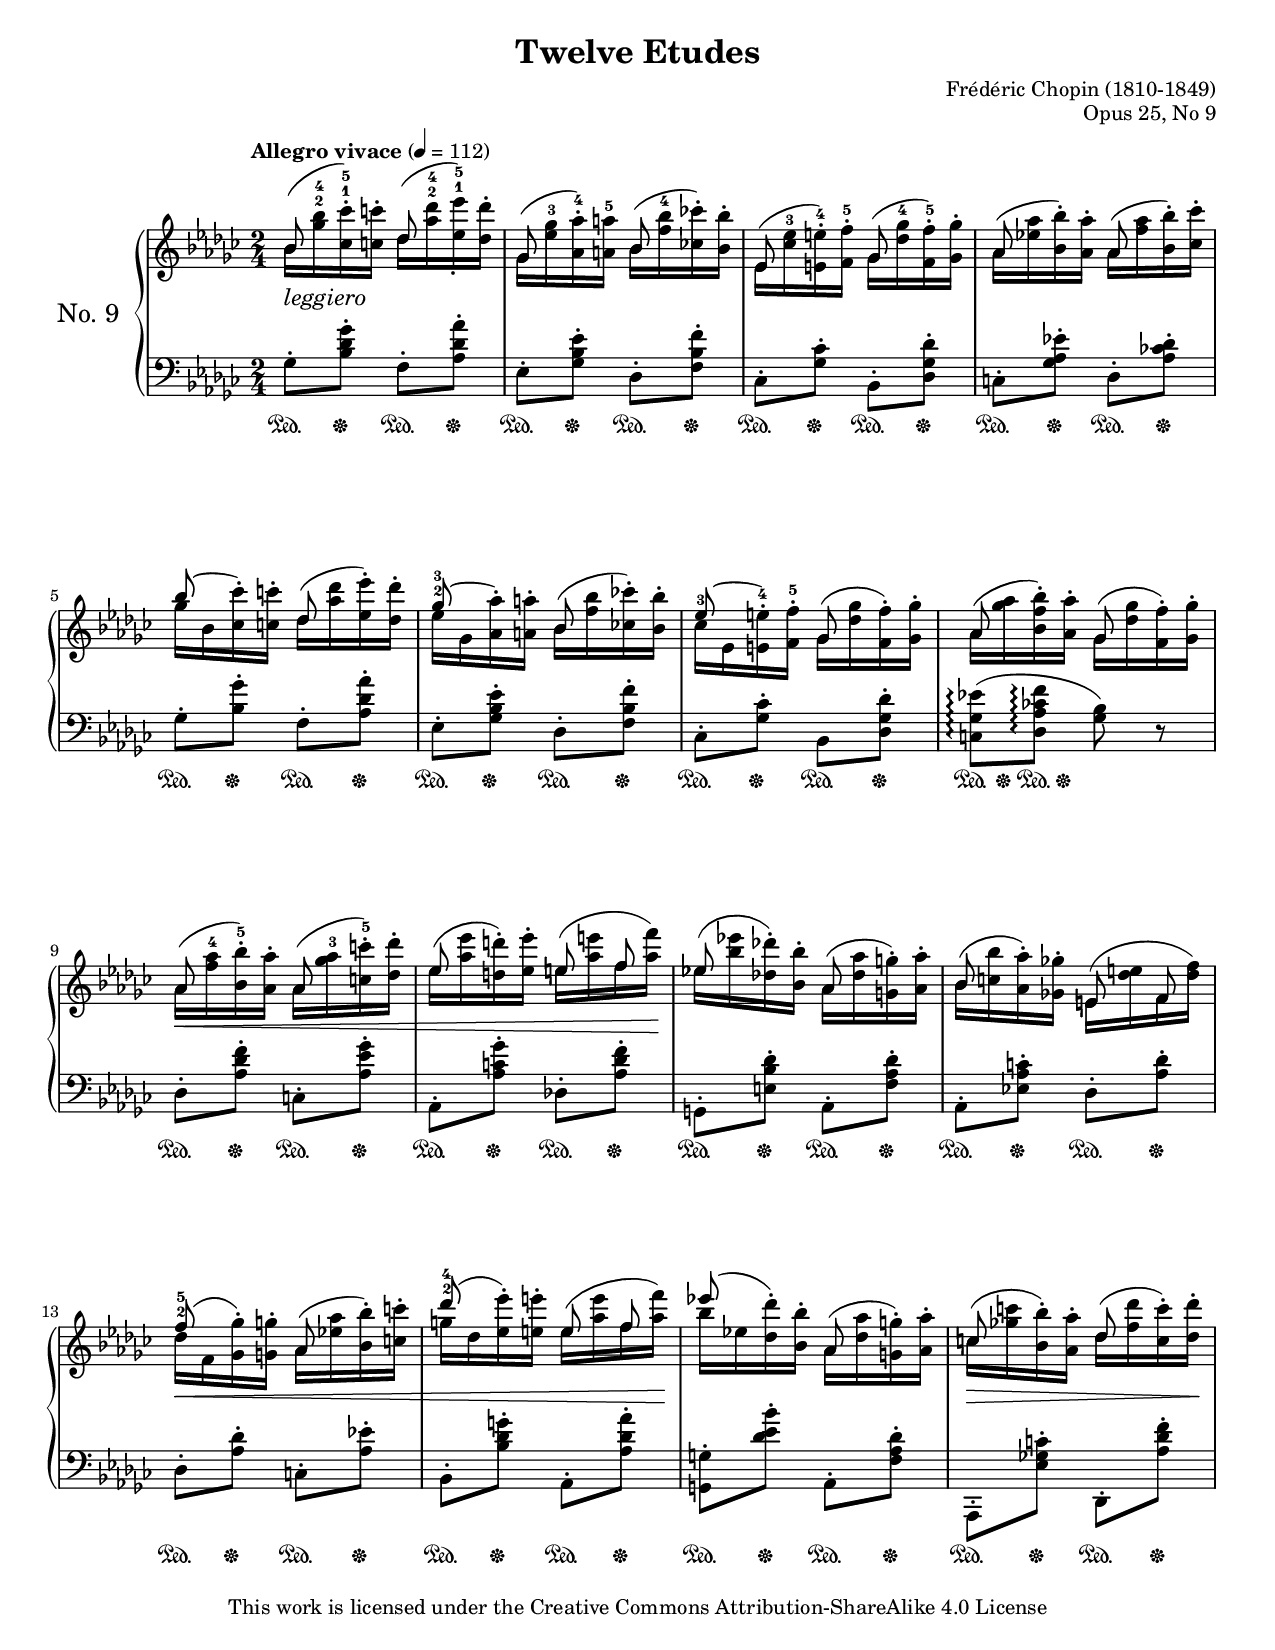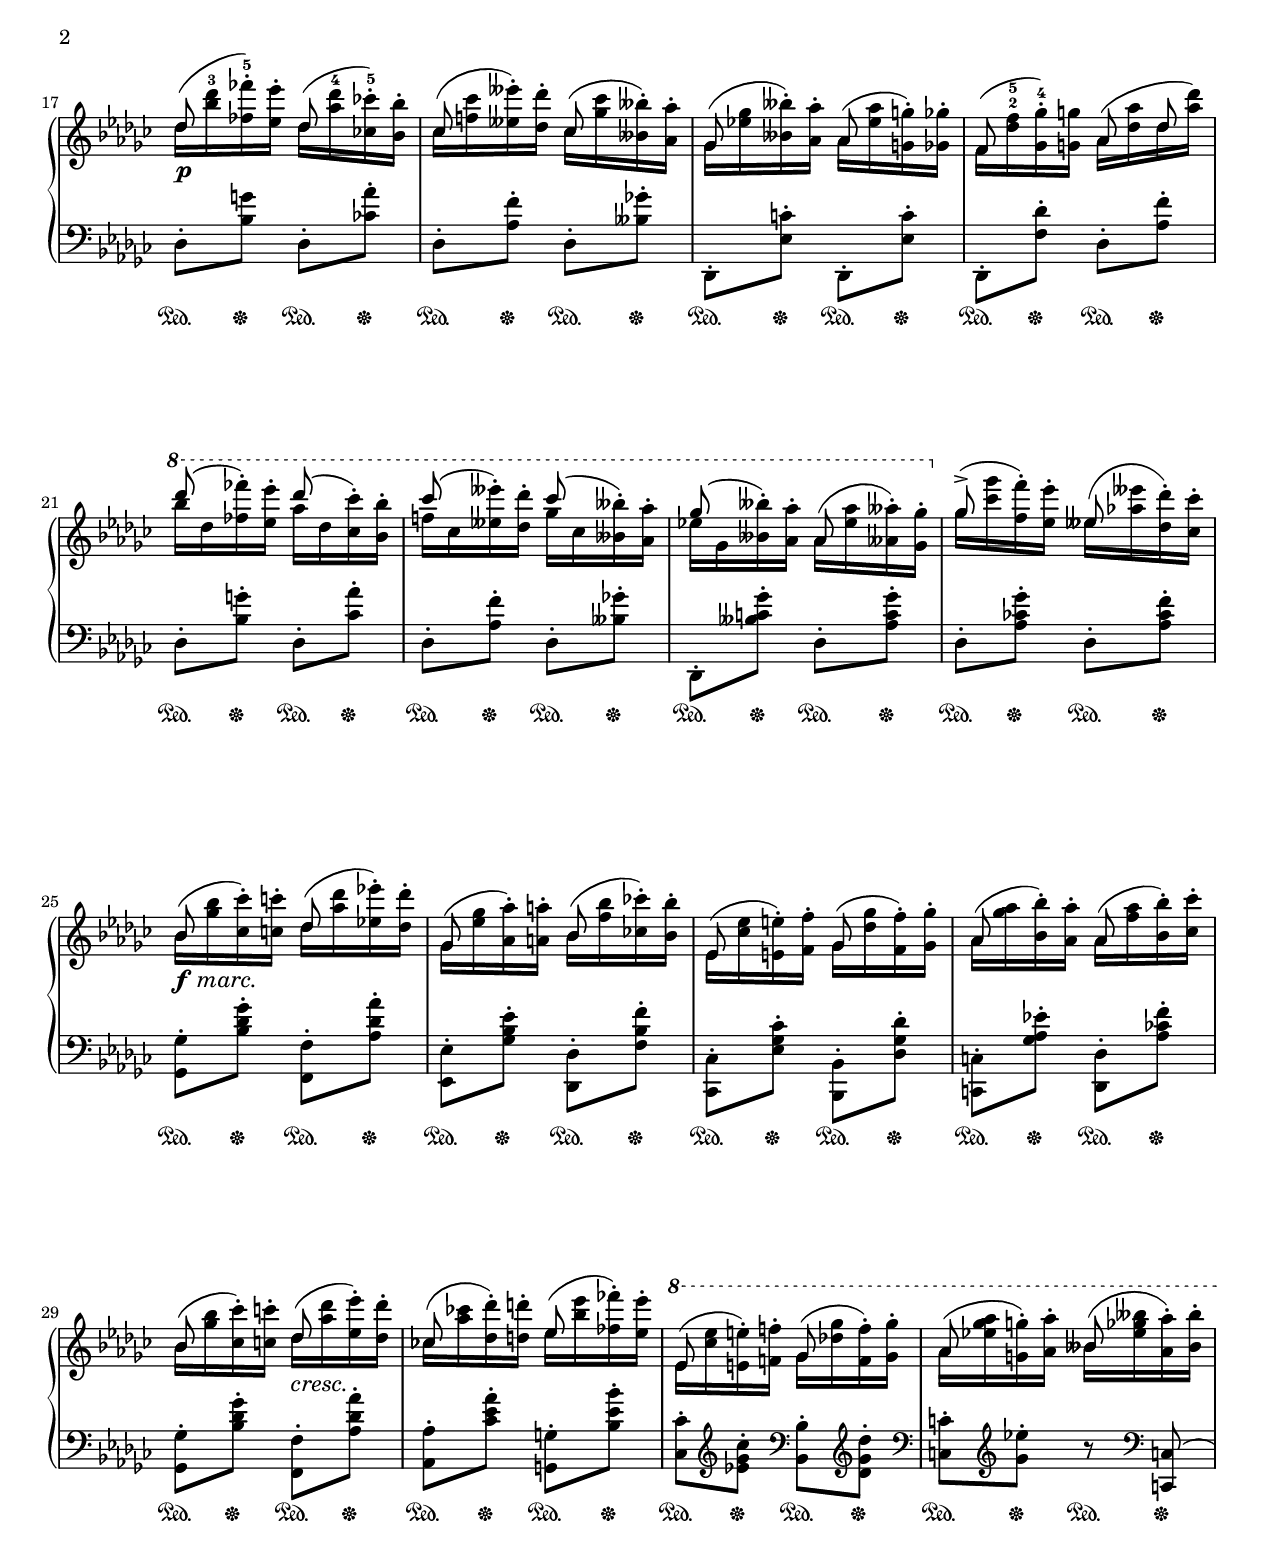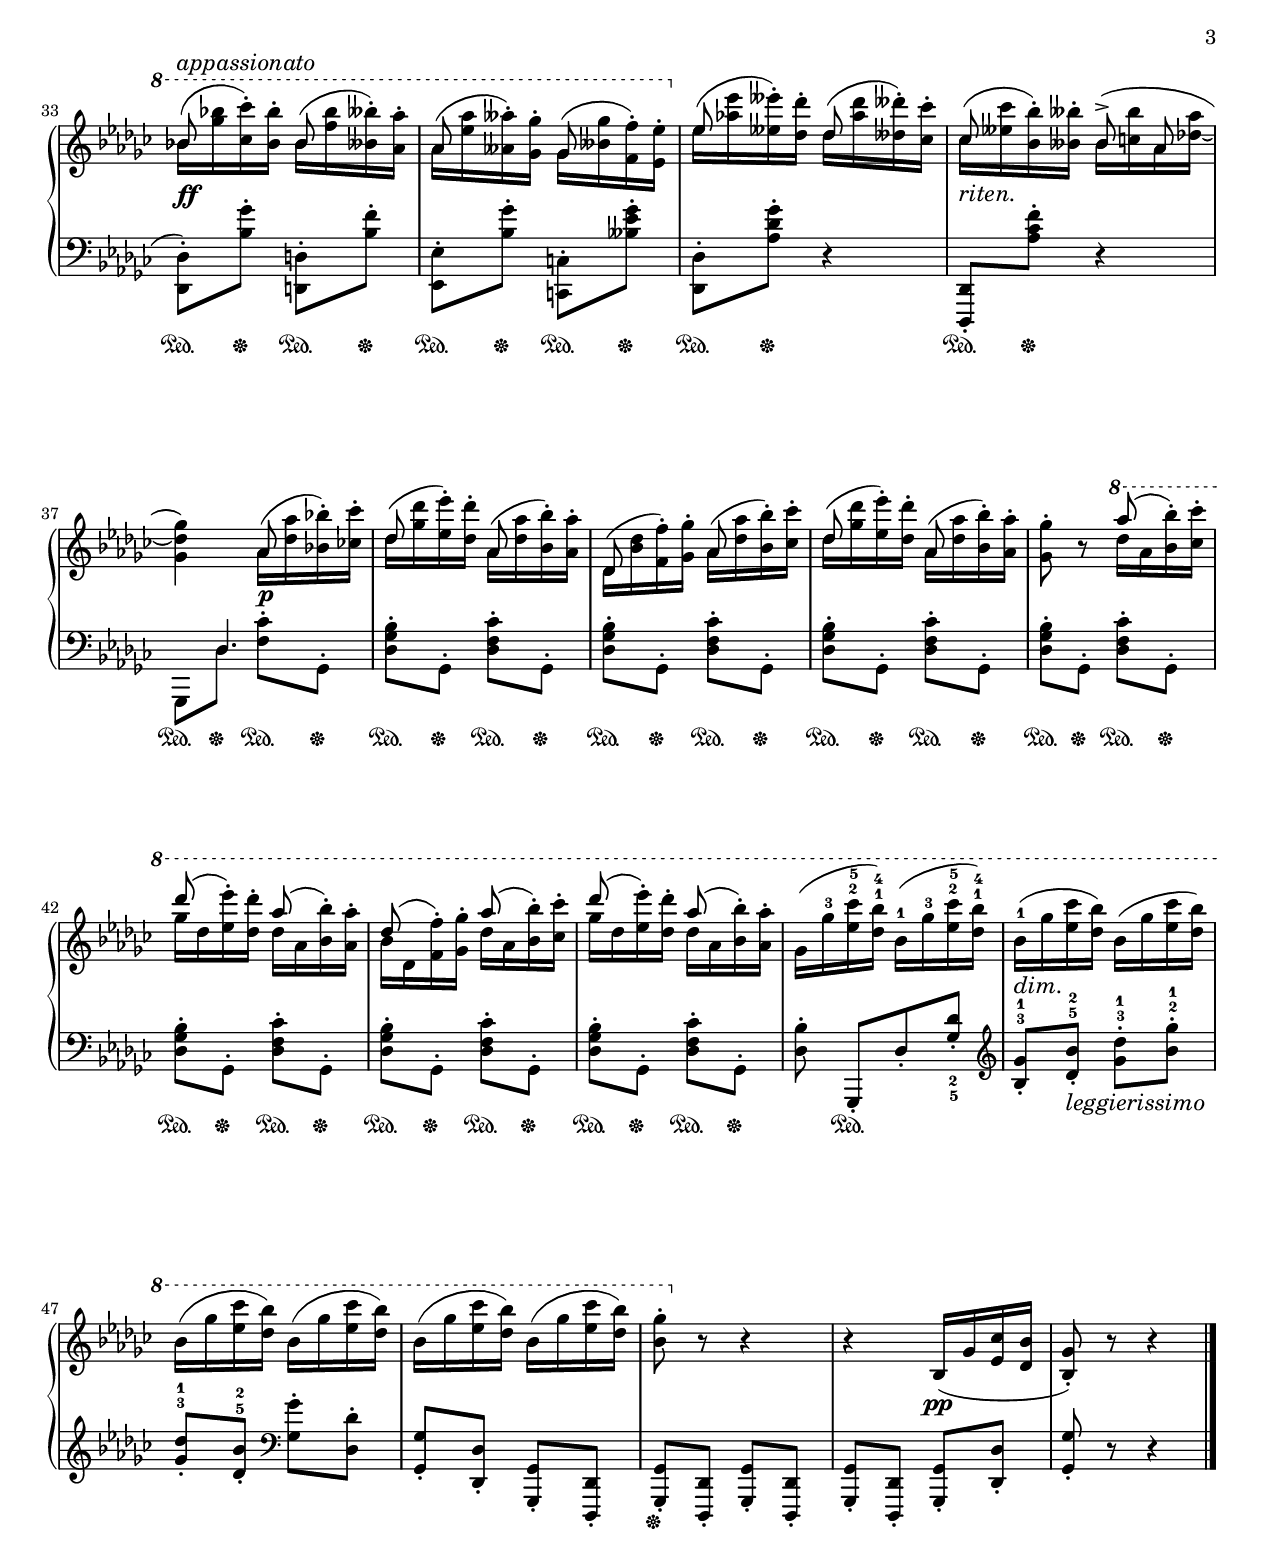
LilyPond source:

\version "2.24.0"
\language "english"

\include "includes/header-paper.ily"
%...+....1....+....2....+....3....+....4....+....5....+....6....+....7....+....
\version "2.24.0"

\include "global-variables.ily"

%%% Positions and shapes %%%

slurShapeA = \shape #'((0 . 1.5) (0 . 1) (0 . 0) (0 . 0)) \etc
slurShapeB = \shape #'((0 . 1.5) (0 . 1) (0 . 0) (0 . 0)) \etc
slurShapeC = \shape #'((1.5 . 2) (0.75 . 1) (0 . 0) (0 . 0)) \etc
slurShapeD = \shape #'((0 . 1.5) (0 . 1) (0 . 0) (0 . 0)) \etc
slurShapeE = \shape #'((1.5 . 2) (0.75 . 1) (0 . 0) (0 . 0)) \etc
slurShapeF = \shape #'((0 . 1.5) (0 . 1) (0 . 0.25) (0 . 0.25)) \etc
slurShapeG = \shape #'((1.5 . 2) (0.75 . 1) (0 . 0) (0 . 0)) \etc
slurShapeH = \shape #'((0 . 1.5) (0 . 0.75) (0 . 0.25) (0 . 0)) \etc
slurShapeI = \shape #'((0 . 1.5) (0 . 0.75) (0 . 0.25) (0 . 0)) \etc
slurShapeJ = \shape #'((0 . 1.5) (0 . 0.75) (0 . 0.25) (0 . 0)) \etc
slurShapeK = \shape #'((0 . 2.5) (0.25 . 0.25) (0 . -0.25) (0 . 0)) \etc
slurShapeL = \shape #'((0 . 1.5) (0 . 0.75) (0 . 0.25) (0 . 0)) \etc
slurShapeM = \shape #'((0 . 1) (0 . 0.5) (0 . 0) (0 . 0)) \etc
slurShapeN = \shape #'((0 . 0.75) (0 . 0.25) (0 . 0) (0 . 0)) \etc
slurShapeO = \shape #'((0 . 2.25) (0.25 . 0.75) (0 . -0.5) (0 . 0)) \etc
slurShapeP = \shape #'((1.5 . 2) (1.5 . 1.5) (0 . 1) (0 . 0)) \etc
slurShapeQ = \shape #'((0 . 1.5) (0 . 1.25) (0 . 0.25) (0 . 0)) \etc
slurShapeR = \shape #'((1.5 . 3) (1.5 . 2) (0 . 1) (0 . 0)) \etc
slurShapeS = \shape #'((1.5 . 3) (1.5 . 2) (0 . 1) (0 . 0)) \etc
slurShapeT = \shape #'((0 . 1) (0 . 0.25) (0 . 0) (0 . 0)) \etc
slurShapeU = \shape #'((0 . 1.5) (0 . 0.5) (0 . 0) (0 . 0)) \etc
slurShapeV = \shape #'((0 . 1.25) (0 . 0.25) (0 . 0) (0 . 0)) \etc
slurShapeW = \shape #'((0 . -1) (0 . -0.5) (0 . 0) (0 . 0.25)) \etc
slurShapeX = \shape #'((0 . -0.5) (0 . 0) (0 . 0) (0 . 0.25)) \etc
slurShapeY = \shape #'((0 . 2) (0 . 2.5) (0 . 1) (0 . 0)) \etc
slurShapeZ = \shape #'((0 . 1.5) (0 . 0.5) (0 . 0) (0 . 0)) \etc
slurShapeAA = \shape #'((0 . 0.75) (0 . 1.5) (0 . 1) (0 . 0)) \etc
slurShapeAB = \shape #'((0 . 0.75) (0 . 0) (0 . 0) (0 . 0)) \etc
slurShapeAC = \shape #'((0 . 1) (0 . 0.5) (0 . 0) (0 . 0)) \etc
slurShapeAD = \shape #'((1.5 . 2.25) (1 . 1.25) (0 . 0.5) (0 . 0)) \etc
slurShapeAF = \shape #'((1.5 . 2.25) (1 . 1.25) (0 . 0.5) (0 . 0)) \etc
slurShapeAG = \shape #'((1.5 . 3) (1 . 2) (0 . 0.75) (0 . 0)) \etc
slurShapeAH = \shape #'((1.5 . 2.25) (1 . 1.25) (0 . 0.5) (0 . 0)) \etc
slurShapeAI = \shape #'((1.5 . 3) (1 . 2) (0 . 0.75) (0 . 0)) \etc
slurShapeAJ = \shape #'((0 . 1) (0 . 1) (0 . 1) (0 . 0)) \etc
slurShapeAK = \shape #'((0 . 2) (0.5 . 1) (0 . 0) (0 . 0)) \etc
slurShapeAL = \shape #'((0 . 1) (0 . 1) (0 . 1) (0 . 0)) \etc
slurShapeAM = \shape #'((0 . 1.5) (0 . 1) (0 . 0.5) (0 . 0)) \etc
slurShapeAN = \shape #'((0 . 1.5) (0 . 1) (0 . 0.75) (0 . 0.25)) \etc
slurShapeAO = \shape #'((0 . 1.5) (0 . 1) (0 . 0.5) (0 . 0)) \etc
slurShapeAP = \shape #'((0 . 1.5) (0 . 1) (0 . 0.75) (0 . 0.25)) \etc
slurShapeAQ = \shape #'((0 . 1.5) (0 . 1) (0 . 0.5) (0 . 0)) \etc
slurShapeAR = \shape #'((0 . 1.5) (0 . 0.5) (0 . 0) (0 . 0)) \etc
slurShapeAS = \shape #'((0 . 1.5) (0 . 1) (0 . 0.5) (0 . 0)) \etc
slurShapeAT = \shape #'((0 . 1.5) (0 . 1) (0 . 0.5) (0 . 0)) \etc
slurShapeAU = \shape #'((0 . 1.5) (0 . 1) (0 . 0.5) (0 . 0)) \etc
slurShapeAV = \shape #'((0 . 1.5) (0 . 1) (0 . 0.5) (0 . 0)) \etc
slurShapeAW = \shape #'((0 . 1.5) (0 . 1) (0 . 0.5) (0 . 0)) \etc
slurShapeAX = \shape #'((0 . 1.5) (0 . 1) (0 . 1) (0 . 0)) \etc
slurShapeAY = \shape #'((0 . 1.5) (0 . 1) (0 . 0.5) (0 . 0)) \etc
slurShapeAZ = \shape #'((0 . 1) (0 . 0.5) (0 . 0.5) (0 . 0)) \etc
slurShapeBA = \shape #'((0 . 1) (0 . 0.5) (0 . 0.5) (0 . 0)) \etc
slurShapeBB = \shape #'((0 . 1) (0 . 0.5) (0 . 0.5) (0 . 0)) \etc
slurShapeBC = \shape #'((0 . 1.5) (0 . 1) (0 . 0.5) (0 . 0)) \etc
slurShapeBD = \shape #'((0 . 1) (0 . 0.5) (0 . 0.5) (0 . 0)) \etc
slurShapeBE = \shape #'((0 . 1) (0 . 0.5) (0 . 0.5) (0 . 0)) \etc
slurShapeBF = \shape #'((0 . 1.5) (0 . 1) (0 . 0.5) (0 . 0)) \etc
slurShapeBG = \shape #'((0 . 1) (0 . 0.5) (0 . 0.5) (0 . 0)) \etc
slurShapeBH = \shape #'((0 . 1) (0 . 0.5) (0 . 0.5) (0 . 0)) \etc
slurShapeBI = \shape #'((0 . 1.5) (0 . 1) (0 . 0.5) (0 . 0)) \etc
slurShapeBJ = \shape #'((0 . 2) (0.5 . 1) (0 . 0) (0 . 0)) \etc
slurShapeBK = \shape #'((0 . 1) (0 . 0.75) (0 . 1) (0 . 0.25)) \etc
slurShapeBL = \shape #'((0 . 1) (0 . 0.5) (0 . 0.25) (0 . 0)) \etc
slurShapeBM = \shape #'((0 . 1) (0 . 0.5) (0 . 0.25) (0 . 0)) \etc
slurShapeBN = \shape #'((0 . 1) (0 . 0.5) (0 . 0.25) (0 . 0)) \etc
slurShapeBO = \shape #'((0 . 1) (0 . 0.5) (0 . 0.25) (0 . 0)) \etc
slurShapeBP = \shape #'((0 . 1) (0 . 0.5) (0 . 0.25) (0 . 0)) \etc
slurShapeBQ = \shape #'((0 . 1) (0 . 0.5) (0 . 0.25) (0 . 0)) \etc
slurShapeBR = \shape #'((1.5 . 3) (1.75 . 2) (0.25 . 0.75) (0 . 0)) \etc
slurShapeBS = \shape #'((1.5 . 3) (1.75 . 2) (0.25 . 0.75) (0 . 0)) \etc
slurShapeBT = \shape #'((1.5 . 3) (1.75 . 2) (0.25 . 0.75) (0 . 0)) \etc
slurShapeBU = \shape #'((1.5 . 2.5) (2 . 2) (0.25 . 0.75) (0 . 0)) \etc
slurShapeBV = \shape #'((1.5 . 3) (1.75 . 2) (0.25 . 0.75) (0 . 0)) \etc
slurShapeBW = \shape #'((1.5 . 3) (1.75 . 2) (0.25 . 0.75) (0 . 0)) \etc
slurShapeBX = \shape #'((1.5 . 3) (1.75 . 2) (0.25 . 0.75) (0 . 0)) \etc

%%% Music %%%

global = {
  \time 2/4
  \key gf \major
  \accidentalStyle piano
  \override Staff.Fingering.avoid-slur = #'inside
}

rightHandUpper = \relative {
  \voiceOne
  bf'8 s df s |
  gf,8 s bf s |
  ef,8 s gf s |
  af8 s af s |
  bf'8 s df, s |
  gf8-2-3 s bf, s |
  ef8-3 s gf, s |
  af8 s gf s |
  
  \barNumberCheck 9
  af8 s af s |
  ef'8 s e\noBeam f |
  ef8 s af, s |
  bf8 s e,\noBeam f |
  f'8-2-5 s af, s |
  df'8-2-4 s e,\noBeam f |
  ef'8 s af,, s |
  c8 s df s |
  
  \barNumberCheck 17
  df8 s df s |
  cf8 s cf s |
  gf8 s af s |
  f8 s af\noBeam df |
  df''8 s df s |
  cf8 s cf s |
  gf8 s af, s |
  gf8-> s eff s |
  
  \barNumberCheck 25
  bf8 s df s |
  gf,8 s bf s |
  ef,8 s gf s |
  af8 s af s |
  bf8 s df s |
  cf8 s ef s |
  ef8 s gf s |
  af8 s bff s |
  
  \barNumberCheck 33
  bf8^\appassionato s bf s |
  af8 s gf s |
  ef8 s df s |
  cf8 s bff->\noBeam af |
  s4 af8 s |
  df8 s af s |
  df,8 s af' s |
  df8 s af s |
  
  \barNumberCheck 41
  s4 af''8 s |
  df8 s af s |
  df,8 s af' s |
  df8 s af s |
  
}

rightHandLower = \relative {
  \voiceTwo \slurUp
  bf'16( <gf' bf>^2^4 <cf, cf'>^.)^1^5 <c c'>^.  df( <af' df>^2^4 
    <ef ef'>-.)^1^5 <df df'>^. |
  gf,16( <ef' gf>^3 <af, af'>^.)^4 <a a'>^5  bf( <f' bf>^4 <cf cf'>^.) 
    <bf bf'>^. |
  ef,16( <cf' ef>^3 <e, e'>^.)^4 <f f'>^.^5  gf( <df' gf>^4 <f, f'>^.)^5
    <gf gf'>^. |
  af16\slurShapeA ( <ef' af> <bf bf'>^.) <af af'>^.  af\slurShapeB ( <f' af>
    <bf, bf'>^.) <cf cf'>^. |
  gf'16\slurShapeC ( bf, <cf cf'>^.) <c c'>^.  df\slurShapeD ( <af' df> 
    <ef ef'>^.) <df df'>^. |
  ef16\slurShapeE ( gf, <af af'>^.) <a a'>^.  bf\slurShapeF ( <f' bf> 
    <cf cf'>^.) <bf bf'>^. |
  cf16\slurShapeG ( ef, <e e'>^.)^4 <f f'>^.^5  gf\slurShapeH ( <df' gf> 
    <f, f'>^.) <gf gf'>^. |
  af16\slurShapeI ( <gf' af> <bf, f' bf>^.) <af af'>^.  gf\slurShapeJ ( 
    <df' gf> <f, f'>^.) <gf gf'>^. |
  
  \barNumberCheck 9
  af16( <f' af>^4 <bf, bf'>^.)^5 <af af'>^.  af( <gf' af>^3 <c, c'>^.)^5 
    <df df'>^. |
  ef16( <af ef'> <d, d'>^.) <ef ef'>^.  e\slurShapeK ( <af e'> f <af f'>) |
  ef16\slurShapeL ( <bf' ef> <df, df'>^.) <bf bf'>^.  af\slurShapeM ( <df af'>
    <g, g'>^.) <af af'>^. |
  bf16\slurShapeN ( <c bf'> <af af'>^.) <gf gf'>^.  e\slurShapeO ( <df' e> f,
    <df' f>) |
  df16\slurShapeP ( f, <gf gf'>^.) <g g'>^.  af\slurShapeQ ( <ef' af> 
    <bf bf'>^.) <c c'>^. |
  g'16\slurShapeR ( df <ef ef'>^.) <e e'>^.  e( <af e'> f <af f'>) |
  bf16\slurShapeS ( ef, <df df'>^.) <bf bf'>^.  af\slurShapeT ( <df af'>
    <g, g'>^.) <af af'>^. |
  c16\slurShapeU ( <gf' c> <bf, bf'>^.) <af af'>^.  df\slurShapeV ( <f df'>
    <c c'>^.) <df df'>^. |
  
  \barNumberCheck 17
  df16\slurShapeW ( <bf'df>^3 <ff ff'>^.)^5 <ef ef'>^.  df\slurShapeX ( 
    <af' df>^4 <cf, cf'>^.)^5 <bf bf'>^. |
  cf16\slurShapeY ( <f cf'> <eff eff'>^.) <df df'>^.  cf\slurShapeZ ( <gf' cf>
    <bff, bff'>^.) <af af'>^. |
  gf16\slurShapeAA ( <ef'gf> <bff bff'>^.) <af af'>^.  af\slurShapeAB( <ef' af>
    <g, g'>^.) <gf gf'>^. |
  f16( <df' f>^2^5 <gf, gf'>^.)^4 <g g'>  af\slurShapeAC ( <df af'> df 
    <af' df>)
  \ottava 1 bf'16\slurShapeAD ( df, <ff ff'>^.) <ef ef'>^.  af\slurShapeAF ( 
    df, <cf cf'>^.) <bf bf'>^. |
  f'16\slurShapeAG ( cf <eff eff'>^.) <df df'>^.  gf\slurShapeAH ( cf, 
    <bff bff'>^.) <af af'>^. |
  ef'16\slurShapeAI ( gf, <bff bff'>^.) <af af'>^.  af\slurShapeAJ ( <ef' af>
    <aff, aff'>^.) <gf gf'>^. |
  \ottava 0 gf16\slurShapeAK ( <cf gf'> <f, f'>^.) <ef ef'>^.  
    eff\slurShapeAL ( <af eff'> <df, df'>^.) <cf cf'>^. |
    
  \barNumberCheck 25
  bf16\slurShapeAM ( <gf' bf> <cf, cf'>^.) <c c'>^.  df\slurShapeAN ( <af' df>
    <ef ef'>^.) <df df'>^. |
  gf,16\slurShapeAO ( <ef' gf> <af, af'>^.) <a a'>^.  bf\slurShapeAP ( <f' bf>
    <cf cf'>^.) <bf bf'>^. |
  ef,16\slurShapeAQ ( <cf' ef> <e, e'>^.) <f f'>^.  gf\slurShapeAR ( <df' gf>
    <f, f'>^.) <gf gf'>^. |
  af16\slurShapeAS ( <gf' af> <bf, bf'>^.) <af af'>^.  af\slurShapeAT ( <f' af>
    <bf, bf'>^.) <cf cf'>^. |
  bf16\slurShapeAU ( <gf' bf> <cf, cf'>^.) <c c'>^.  df\slurShapeAV ( <af' df>
    <ef ef'>^.) <df df'>^. |
  cf16\slurShapeAW ( <af' cf> <df, df'>^.) <d d'>^.  ef\slurShapeAX ( <bf' ef>
    <ff ff'>^.) <ef ef'>^. |
  \ottava 1 ef16\slurShapeAY ( <cf' ef> <e, e'>^.) <f f'>^.  gf\slurShapeAZ (
    <df' gf> <f, f'>^.) <gf gf'>^. |
  af16\slurShapeBA ( <ef' gf af> <g, g'>^.) <af af'>^.  bff\slurShapeBB ( 
    <ef gf bff> <af, af'>^.) <bff bff'>^. |
    
  \barNumberCheck 33
  bf16\slurShapeBC ( <gf' bf> <cf, cf'>^.) <bf bf'>^.  bf\slurShapeBD ( <f' bf>
    <bff, bff'>^.) <af af'>^. |
  af16\slurShapeBE ( <ef' af> <aff, aff'>^.) <gf gf'>^.  gf\slurShapeBF ( 
    <bff gf'> <f f'>^.) <ef ef'>^. |
  \ottava 0 ef16\slurShapeBG ( <af ef'> <eff eff'>^.) <df df'>^.
    df\slurShapeBH ( <af' df> <dff, dff'>^.) <cf cf'>^. |
  cf16\slurShapeBI ( <eff cf'> <bf bf'>^.) <bff bff'>^.   bff\slurShapeBJ ( 
    <c bff'> af <df~ af'> |
  <gf, df' gf>4)  af16\slurShapeBK ( <df af'> <bf bf'>^.) <cf cf'>^. |
  df16\slurShapeBL ( <gf df'> <ef ef'>^.) <df df'>^.  af\slurShapeBM ( <df af'>
    <bf bf'>^.) <af af'>^. |
  df,16\slurShapeBN ( <bf' df> <f f'>^.) <gf gf'>^.  af\slurShapeBO ( <df af'>
    <bf bf'>^.) <cf cf'>^. |
  df16\slurShapeBP ( <gf df'> <ef ef'>^.) <df df'>^.  af\slurShapeBQ ( <df af'>
    <bf bf'>^.) <af af'>^. |
  
  \barNumberCheck 41
  <gf gf'>8^. bf\rest \ottava 1 df'16\slurShapeBR ( af <bf bf'>^.) <cf cf'>^. |
  gf'16\slurShapeBS ( df <ef ef'>^.) <df df'>^.  df\slurShapeBT ( af 
    <bf bf'>^.) <af af'>^. |
  bf16\slurShapeBU ( df, <f f'>^.) <gf gf'>^.  df'16\slurShapeBV ( af 
    <bf bf'>^.) <cf cf'>^. |
  gf'16\slurShapeBW ( df <ef ef'>^.) <df df'>^.  df\slurShapeBX ( af 
    <bf bf'>^.) <af af'>^. |
  \oneVoice
  gf( gf'-3 <ef cf'>-2-5 <df bf'>-1-4) bf(-1 gf'-3 <ef cf'>-2-5 <df bf'>-1-4) |
  bf(-1 gf' <ef cf'> <df bf'>)
  \repeat unfold 5 { bf( gf' <ef cf'> <df bf'>) }
  
  \barNumberCheck 49
  <bf gf'>8-. \ottava 0 r r4 |
  r4 bf,,16( gf' <ef cf'> <df bf'> |
  <bf gf'>8-.) r r4 |
  \bar "|."
}

rightHand = <<
  \clef treble
  \global
  \tempo "Allegro vivace" 4 = 112
  \new Voice \rightHandUpper
  \new Voice \rightHandLower
>>

leftHand = \relative {
  \clef bass
  \global
  \mergeDifferentlyDottedOn
  gf8-. <bf df gf>-. f-. <af df af'>-. |
  ef8-. <gf bf ef>-. df-. <f bf f'>-. |
  cf8-. <gf' cf>-. bf,-. <df gf df'>-. |
  c8-. <gf' af ef'>-. df-. <af' cf df>-. |
  gf8-. <bf gf'>-. f-. <af df af'>-. |
  ef8-. <gf bf ef>-. df-. <f bf f'>-. |
  cf8-. <gf' cf>-. bf, <df gf df'>-. |
  <c gf' ef'>(\arpeggio <df af' cf f>\arpeggio <gf bf>) r |
  
  \barNumberCheck 9
  df8-. <af' df f>-. c,-. <af' ef' gf>-. |
  af,8-. <af' c gf'>-. df,-. <af' df f>-. |
  g,8-. <e' bf' df>-. af,-. <f' af df>-. |
  af,8-. <ef' af c>-. df-. <af' df>-. |
  df,8-. <af' df>-. c,-. <af' ef'>-. |
  bf,8-. <bf' df g>-. af,-. <af' df af'>-. |
  <g, g'>-. <df'' ef bf'>-. af,-. <f' af df>-. |
  \stemDown af,,8-. <ef'' gf c>-. df,-. <af'' df f>-. |
  
  \barNumberCheck 17
  \stemNeutral df,8-. <bf' g'> df,-. <cf' af'>-. |
  df,8-. <af' f'>-. df,-. <bff' gf'>-. |
  \stemDown df,,8-. <ef' c'>-. df,-. <ef' c'>-. |
  \stemNeutral df,8-. <f' df'>-. df-. <af' f'>-. |
  df,8-. <bf' g'>-. df,-. <cf' af'>-. |
  df,8-. <af' f'>-. df,-. <bff' gf'>-. |
  df,,8-. <bff'' c gf'>-. df,-. <af' c gf'>-. |
  df,8-. <af' cf gf'>-. df,-. <af' cf f>-. |
  
  \barNumberCheck 25
  <gf, gf'>8-. <bf' df gf>-. <f, f'>-. <af' df af'>-. |
  <ef, ef'>8-. <gf' bf ef>-. <df, df'>-. <f' bf f'>-. |
  \stemDown <cf, cf'>8-. <ef' gf cf>-. <bf, bf'>-. <df' gf df'>-. |
  \stemNeutral <c, c'>8-. <gf'' af ef'>-. <df, df'>-. <af'' cf f>-. |
  <gf, gf'>8-. <bf' df gf>-. <f, f'>-. <af' df af'>-. |
  <af, af'>8-. <cf' ef af>-. <g, g'>-. <bf' ef bf'>-. |
  <cf, cf'>8-. \clef treble <ef'! gf cf>-. \clef bass <bf, bf'>-. \clef treble
    \once \omit Accidental <df' gf df'>-. |
  \clef bass <c, c'>-. \clef treble <gf'' ef'>-. r \clef bass <c,,, c'>( |
  
  \barNumberCheck 33
  <df df'>8-.) <bf'' gf'>-. <d,, d'>-. <bf'' f'>-. |
  <ef,, ef'>8-. <bf'' gf'>-. <c,, c'>-. <bff'' ef gf>-. |
  <df,, df'>8-. <af'' df gf>-. r4 |
  \once \override Beam.auto-knee-gap = 4
  <df,,, df'>8-. <af''' cf f>-. r4 |
  << { s8 df,4. } \\ { gf,,8 df'' <f cf'>^. gf,^. } >> |
  \repeat unfold 3 { <df' gf bf>-. gf,-. <df' f cf'>-. gf,-. | }
  
  \barNumberCheck 41
  \repeat unfold 4 { <df' gf bf>-. gf,-. <df' f cf'>-. gf,-. | }
  <df' bf'>8-.\noBeam gf,,-.[ df''-. <gf df'>-.]_2_5 \clef treble |
  <bf gf'>8-.-3-1 <df bf'>-.-5-2_\leggierissimo <gf df'>-.-3-1 <bf gf'>-.-2-1 |
  <gf df'>8-.-3-1 <df bf'>-.-5-2 \clef bass <gf, gf'>-. <df df'>-. |
  <gf, gf'>8-. <df df'>-. <gf, gf'>-. <df df'>-. |
  
  \barNumberCheck 49
  <gf gf'>-. <df df'>-. <gf gf'>-. <df df'>-. |
  <gf gf'>-. <df df'>-. <gf gf'>-. <df' df'>-. |
  <gf gf'>8-. r r4 |

}

dynamics = {
  \override TextScript.Y-offset = -0.5
  \override DynamicTextSpanner.style = #'none
  s2^\leggiero
  s2 * 7 |
  
  \barNumberCheck 9
  s2\< |
  s4.. s16\! |
  s2 * 2 |
  s2\< |
  s4.. s16\! |
  s2 |
  s4..\> s16\! |
  
  \barNumberCheck 17
  s2\p |
  s2 * 7 |
  
  \barNumberCheck 25
  \tag layout { s2^\fMarc | }
  \tag midi   { s2\f | }
  s2 * 3 |
  s4 s\cresc |
  s2 * 3|
  
  \barNumberCheck 33
  s2\ff |
  s2 * 2 |
  \tag layout { s2^\riten | s4 s\p | }
  \tag midi   { \tempo 4 = 100 s2 | \tempo 4 = 88 s4 \tempo 4 = 112 s | }
  s2 * 3 |
  
  \barNumberCheck 41
  s2 * 5 |
  s2\dim |
  s2 * 2 |
  
  \barNumberCheck 49
  s2 |
  s4 s\pp |
  s2 |
}

pedal = {
  \repeat unfold 7 { s8\sd s\su s\sd s\su | }
  s16\sd s\su s\sd s\su s4 |
  
  \barNumberCheck 9
  \repeat unfold 8 { s8\sd s\su s\sd s\su | }
  
  \barNumberCheck 17
  \repeat unfold 8 { s8\sd s\su s\sd s\su | }
  
  \barNumberCheck 25
  \repeat unfold 8 { s8\sd s\su s\sd s\su | }
  
  \barNumberCheck 33
  s8\sd s\su s\sd s\su |
  s8\sd s\su s\sd s\su | 
  s8\sd s\su s4 |
  s8\sd s\su s4 |
  \repeat unfold 4 { s8\sd s\su s\sd s\su | }
  
  \barNumberCheck 41
  \repeat unfold 4 { s8\sd s\su s\sd s\su | }
  s8 s4.\sd |
  s2 * 3 |
  
  \barNumberCheck 49
  s2\su |
  s2 * 2 |
}

forceBreaks = {
  \repeat unfold 3 { s2\noBreak } s2\break\noPageBreak
  \repeat unfold 3 { s2\noBreak } s2\break\noPageBreak
  \repeat unfold 3 { s2\noBreak } s2\break\noPageBreak
  \repeat unfold 3 { s2\noBreak } s2\pageBreak
  
  \repeat unfold 3 { s2\noBreak } s2\break\noPageBreak
  \repeat unfold 3 { s2\noBreak } s2\break\noPageBreak
  \repeat unfold 3 { s2\noBreak } s2\break\noPageBreak
  \repeat unfold 3 { s2\noBreak } s2\pageBreak
  
  \repeat unfold 3 { s2\noBreak } s2\break\noPageBreak
  \repeat unfold 4 { s2\noBreak } s2\break\noPageBreak
  \repeat unfold 4 { s2\noBreak } s2\break\noPageBreak
  \repeat unfold 4 { s2\noBreak } s2\pageBreak
}

etudeNineMusic = \score {
  \header {
    opus = "Opus 25, No 9"
  }
  \keepWithTag layout
  \new PianoStaff \with { instrumentName = \markup \huge "No. 9" } <<
    \new Staff = "upper" \rightHand
    \new Dynamics \dynamics
    \new Staff = "lower" \leftHand
    \new Dynamics \pedal
    \new Devnull \forceBreaks
  >>
}

etudeNineMidi = \book {
  \bookOutputName "etude-op25-no9"
  \score { 
    \keepWithTag midi
    <<
      \new Staff = "upper" << \rightHand \dynamics \pedal >>
      \new Staff = "lower" << \leftHand \dynamics \pedal >>
    >>
    \midi {}
  }
}


\etudeNineMusic
\etudeNineMidi
